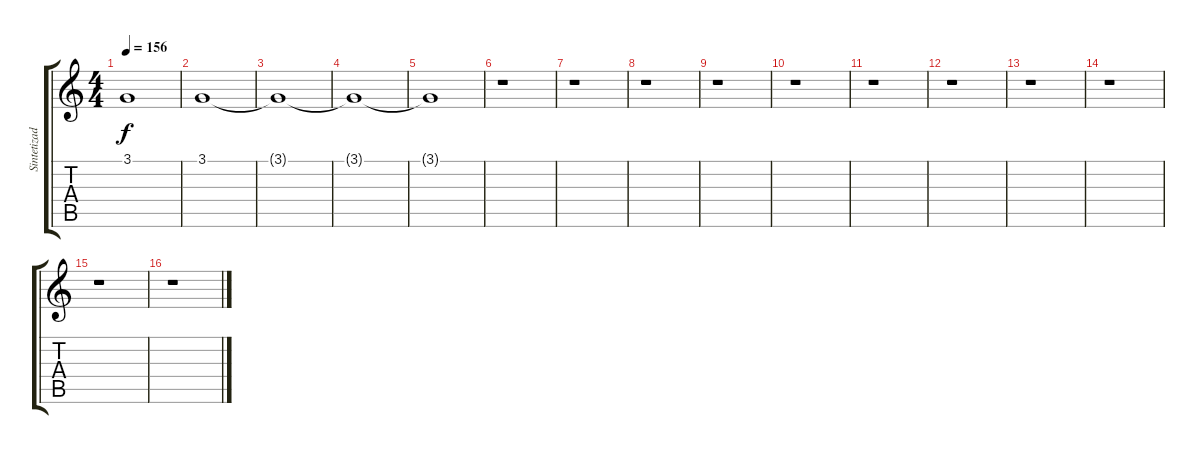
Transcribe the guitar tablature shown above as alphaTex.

\track ("Sintetizador I" "Sintetizad") {instrument synthbrass1}
\staff {score tabs}
\tuning (E4 B3 G3 D3 A2 E2) {hide}
\ts (4 4)
\tempo 156
\clef g2
\ks c
3.1{t}.1{dy f} |
3.1.1 |
3.1{t}.1 |
3.1{t}.1 |
3.1{t}.1 |
r.1 |
r.1 |
r.1 |
r.1 |
r.1 |
r.1 |
r.1 |
r.1 |
r.1 |
r.1 |
r.1
